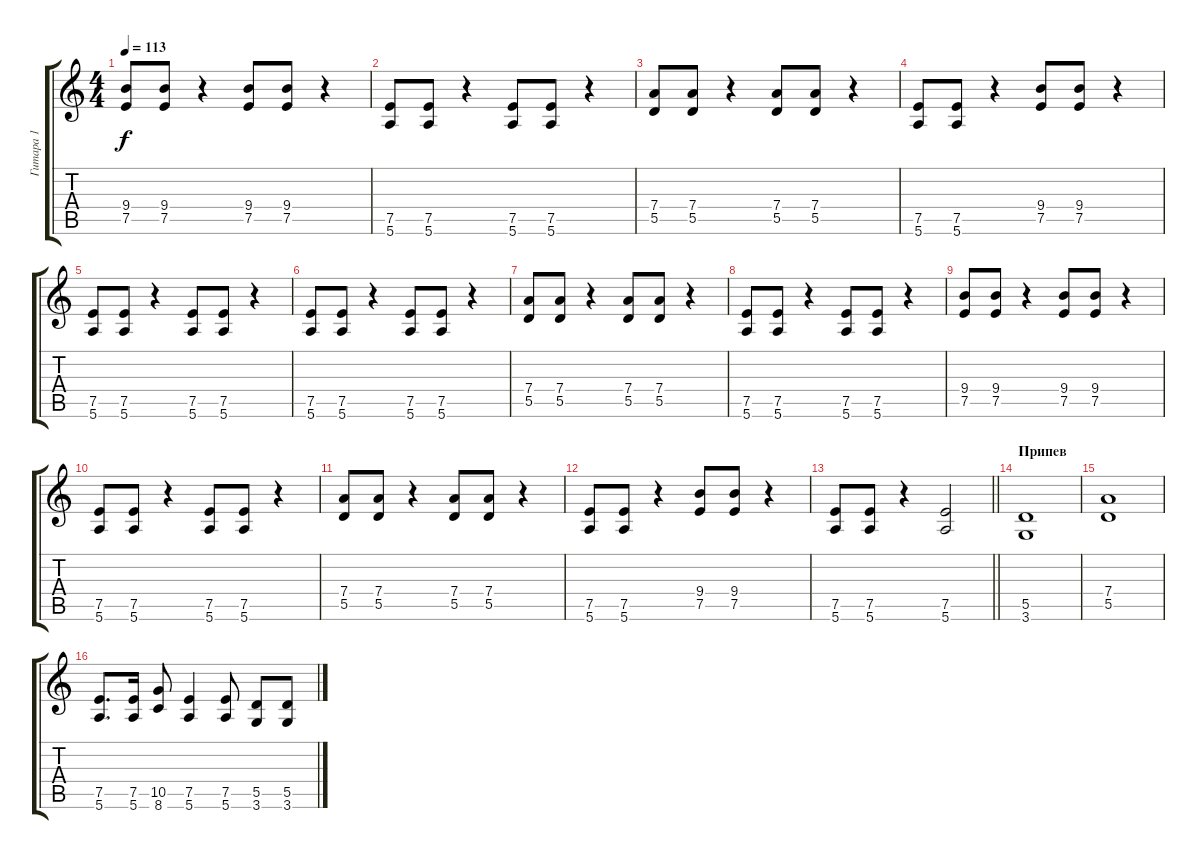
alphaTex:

\track ("Гитара 1" "Гитара 1") {instrument distortionguitar}
\staff {score tabs}
\tuning (E4 B3 G3 D3 A2 E2) {hide}
\ts (4 4)
\tempo 113
\clef g2
\ks c
(9.4 7.5).8{dy f} (9.4 7.5).8 r.4 (9.4 7.5).8 (9.4 7.5).8 r.4 |
(7.5 5.6).8 (7.5 5.6).8 r.4 (7.5 5.6).8 (7.5 5.6).8 r.4 |
(7.4 5.5).8 (7.4 5.5).8 r.4 (7.4 5.5).8 (7.4 5.5).8 r.4 |
(7.5 5.6).8 (7.5 5.6).8 r.4 (9.4 7.5).8 (9.4 7.5).8 r.4 |
(7.5 5.6).8 (7.5 5.6).8 r.4 (7.5 5.6).8 (7.5 5.6).8 r.4 |
(7.5 5.6).8 (7.5 5.6).8 r.4 (7.5 5.6).8 (7.5 5.6).8 r.4 |
(7.4 5.5).8 (7.4 5.5).8 r.4 (7.4 5.5).8 (7.4 5.5).8 r.4 |
(7.5 5.6).8 (7.5 5.6).8 r.4 (7.5 5.6).8 (7.5 5.6).8 r.4 |
(9.4 7.5).8 (9.4 7.5).8 r.4 (9.4 7.5).8 (9.4 7.5).8 r.4 |
(7.5 5.6).8 (7.5 5.6).8 r.4 (7.5 5.6).8 (7.5 5.6).8 r.4 |
(7.4 5.5).8 (7.4 5.5).8 r.4 (7.4 5.5).8 (7.4 5.5).8 r.4 |
(7.5 5.6).8 (7.5 5.6).8 r.4 (9.4 7.5).8 (9.4 7.5).8 r.4 |
\barLineRight lightlight
(7.5 5.6).8 (7.5 5.6).8 r.4 (7.5 5.6).2 |
\section ("" "Припев")
(5.5 3.6).1 |
(7.4 5.5).1 |
(7.5 5.6).8{d} (7.5 5.6).16 (10.5 8.6).8 (7.5 5.6).4 (7.5 5.6).8 (5.5 3.6).8 (5.5 3.6).8
